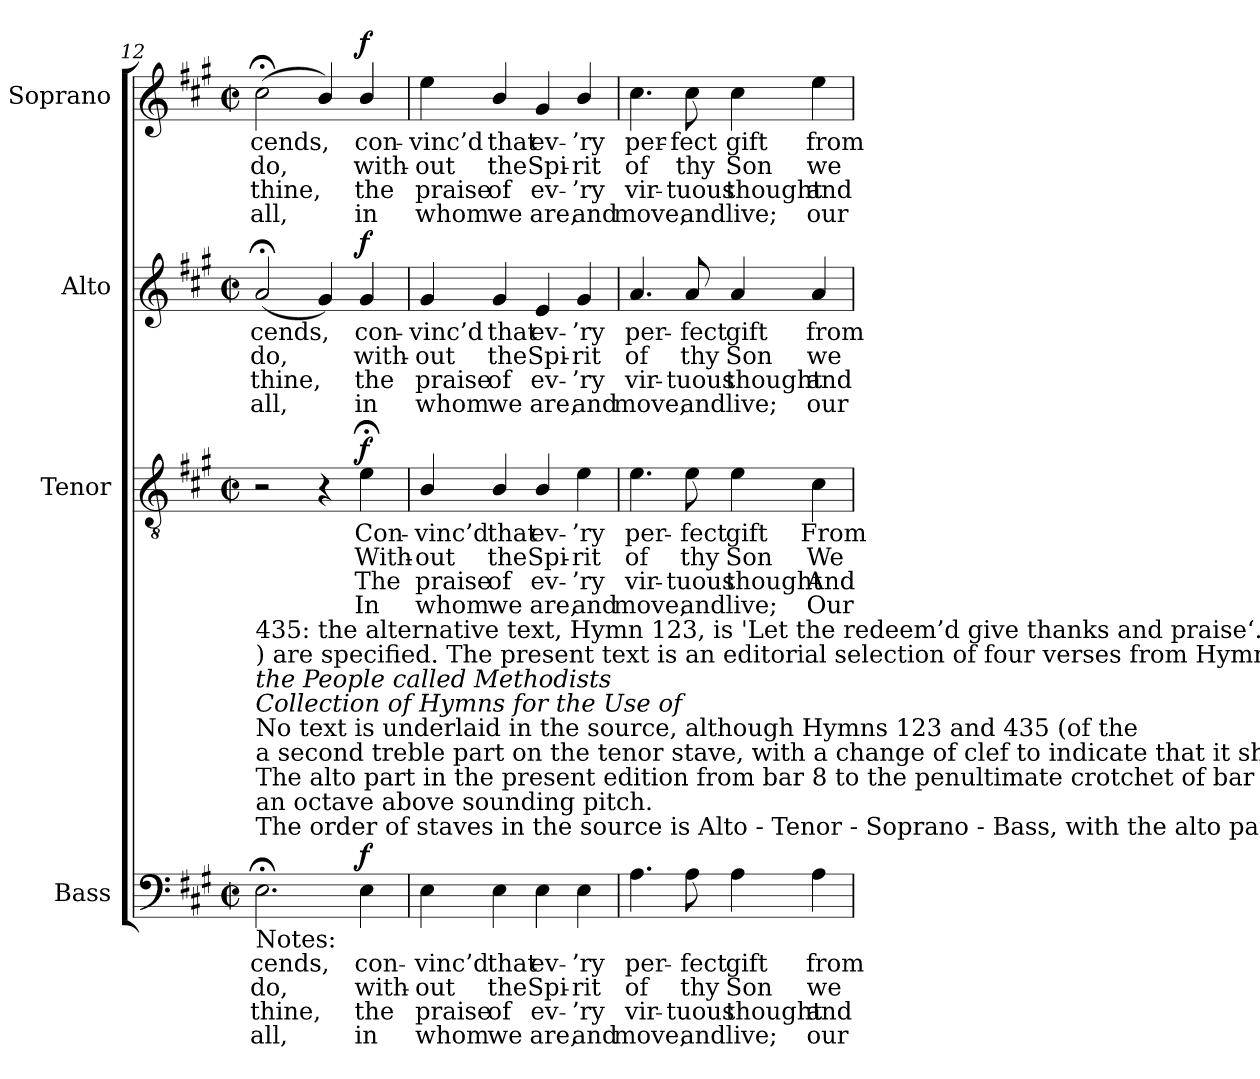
**kern	**text	**text	**text	**text	**dynam	**kern	**text	**text	**text	**text	**dynam	**kern	**text	**text	**text	**text	**dynam	**kern	**text	**text	**text	**text	**dynam
*part4	*part4	*part4	*part4	*part4	*part4	*part3	*part3	*part3	*part3	*part3	*part3	*part2	*part2	*part2	*part2	*part2	*part2	*part1	*part1	*part1	*part1	*part1	*part1
*staff4	*staff4	*staff4	*staff4	*staff4	*staff4	*staff3	*staff3	*staff3	*staff3	*staff3	*staff3	*staff2	*staff2	*staff2	*staff2	*staff2	*staff2	*staff1	*staff1	*staff1	*staff1	*staff1	*staff1
*I"Bass	*	*	*	*	*	*I"Tenor	*	*	*	*	*	*I"Alto	*	*	*	*	*	*I"Soprano	*	*	*	*	*
*I'B.	*	*	*	*	*	*I'T.	*	*	*	*	*	*I'A.	*	*	*	*	*	*I'S.	*	*	*	*	*
!!LO:PB:g=z
*clefF4	*	*	*	*	*	*clefGv2	*	*	*	*	*	*clefG2	*	*	*	*	*	*clefG2	*	*	*	*	*
*	*	*	*	*	*	*ITrd7c12	*	*	*	*	*	*	*	*	*	*	*	*	*	*	*	*	*
*k[f#c#g#]	*	*	*	*	*	*k[f#c#g#]	*	*	*	*	*	*k[f#c#g#]	*	*	*	*	*	*k[f#c#g#]	*	*	*	*	*
*A:	*	*	*	*	*	*A:	*	*	*	*	*	*A:	*	*	*	*	*	*A:	*	*	*	*	*
*M2/2	*	*	*	*	*	*M2/2	*	*	*	*	*	*M2/2	*	*	*	*	*	*M2/2	*	*	*	*	*
*met(c|)	*	*	*	*	*	*met(c|)	*	*	*	*	*	*met(c|)	*	*	*	*	*	*met(c|)	*	*	*	*	*
=12	=12	=12	=12	=12	=12	=12	=12	=12	=12	=12	=12	=12	=12	=12	=12	=12	=12	=12	=12	=12	=12	=12	=12
!	!LO:LY:b:color=#000000	!LO:LY:b:color=#000000	!LO:LY:b:color=#000000	!LO:LY:b:color=#000000	!	!	!	!	!	!	!	!	!	!	!	!	!	!	!	!	!	!	!
!	!	!	!	!	!	!	!	!	!	!	!	!	!LO:LY:b:color=#000000	!LO:LY:b:color=#000000	!LO:LY:b:color=#000000	!LO:LY:b:color=#000000	!	!	!	!	!	!	!
!LO:TX:b:t=Notes&colon;	!	!	!	!	!	!	!	!	!	!	!	!	!	!	!	!	!	!	!	!	!	!	!
!LO:TX:t=The order of staves in the source is Alto - Tenor - Soprano - Bass, with the alto part notated in the treble clef	!	!	!	!	!	!	!	!	!	!	!	!	!	!	!	!	!	!	!	!	!	!	!
!LO:TX:t=an octave above sounding pitch.	!	!	!	!	!	!	!	!	!	!	!	!	!	!	!	!	!	!	!	!	!	!	!
!LO:TX:t=The alto part in the present edition from bar 8 to the penultimate crotchet of bar 10 is printed in the source as	!	!	!	!	!	!	!	!	!	!	!	!	!	!	!	!	!	!	!	!	!	!	!
!LO:TX:t=a second treble part on the tenor stave, with a change of clef to indicate that it should be sung at treble pitch.	!	!	!	!	!	!	!	!	!	!	!	!	!	!	!	!	!	!	!	!	!	!	!
!LO:TX:t=No text is underlaid in the source, although Hymns 123 and 435 (of the	!	!	!	!	!	!	!	!	!	!	!	!	!	!	!	!	!	!	!	!	!	!	!
!LO:TX:i:t=Collection of Hymns for the Use of	!	!	!	!	!	!	!	!	!	!	!	!	!	!	!	!	!	!	!	!	!	!	!
!LO:TX:i:t=the People called Methodists	!	!	!	!	!	!	!	!	!	!	!	!	!	!	!	!	!	!	!	!	!	!	!
!LO:TX:t=) are specified. The present text is an editorial selection of four verses from Hymn	!	!	!	!	!	!	!	!	!	!	!	!	!	!	!	!	!	!	!	!	!	!	!
!LO:TX:t=435&colon; the alternative text, Hymn 123, is 'Let the redeem’d give thanks and praise‘.	!	!	!	!	!	!	!	!	!	!	!	!	!	!	!	!	!	!	!	!	!	!	!
!	!	!	!	!	!	!	!	!	!	!	!	!	!	!	!	!	!	!	!LO:LY:b:color=#000000	!LO:LY:b:color=#000000	!LO:LY:b:color=#000000	!LO:LY:b:color=#000000	!
2.E;i\	-cends,	do,	thine,	all,	.	2r	.	.	.	.	.	(2a;i/	-cends,	do,	thine,	all,	.	(2cc#;i\	-cends,	do,	thine,	all,	.
.	.	.	.	.	.	4r	.	.	.	.	.	4g#i/)	.	.	.	.	.	4bi/)	.	.	.	.	.
!	!LO:LY:b:color=#000000	!LO:LY:b:color=#000000	!LO:LY:b:color=#000000	!LO:LY:b:color=#000000	!	!	!	!	!	!	!	!	!	!	!	!	!	!	!	!	!	!	!
!	!	!	!	!	!	!	!LO:LY:b:color=#000000	!LO:LY:b:color=#000000	!LO:LY:b:color=#000000	!LO:LY:b:color=#000000	!	!	!	!	!	!	!	!	!	!	!	!	!
!	!	!	!	!	!	!	!	!	!	!	!	!	!LO:LY:b:color=#000000	!LO:LY:b:color=#000000	!LO:LY:b:color=#000000	!LO:LY:b:color=#000000	!	!	!	!	!	!	!
!	!	!	!	!	!	!	!	!	!	!	!	!	!	!	!	!	!	!	!LO:LY:b:color=#000000	!LO:LY:b:color=#000000	!LO:LY:b:color=#000000	!LO:LY:b:color=#000000	!
4Ei\	con-	with-	the	in	f	4E;i\	Con-	With-	The	In	f	4g#i/	con-	with-	the	in	f	4bi/	con-	with-	the	in	f
=13	=13	=13	=13	=13	=13	=13	=13	=13	=13	=13	=13	=13	=13	=13	=13	=13	=13	=13	=13	=13	=13	=13	=13
!	!LO:LY:b:color=#000000	!LO:LY:b:color=#000000	!LO:LY:b:color=#000000	!LO:LY:b:color=#000000	!	!	!	!	!	!	!	!	!	!	!	!	!	!	!	!	!	!	!
!	!	!	!	!	!	!	!LO:LY:b:color=#000000	!LO:LY:b:color=#000000	!LO:LY:b:color=#000000	!LO:LY:b:color=#000000	!	!	!	!	!	!	!	!	!	!	!	!	!
!	!	!	!	!	!	!	!	!	!	!	!	!	!LO:LY:b:color=#000000	!LO:LY:b:color=#000000	!LO:LY:b:color=#000000	!LO:LY:b:color=#000000	!	!	!	!	!	!	!
!	!	!	!	!	!	!	!	!	!	!	!	!	!	!	!	!	!	!	!LO:LY:b:color=#000000	!LO:LY:b:color=#000000	!LO:LY:b:color=#000000	!LO:LY:b:color=#000000	!
4Ei\	-vinc’d	-out	praise	whom	.	4BBi/	-vinc’d	-out	praise	whom	.	4g#i/	-vinc’d	-out	praise	whom	.	4eei\	-vinc’d	-out	praise	whom	.
!	!LO:LY:b:color=#000000	!LO:LY:b:color=#000000	!LO:LY:b:color=#000000	!LO:LY:b:color=#000000	!	!	!	!	!	!	!	!	!	!	!	!	!	!	!	!	!	!	!
!	!	!	!	!	!	!	!LO:LY:b:color=#000000	!LO:LY:b:color=#000000	!LO:LY:b:color=#000000	!LO:LY:b:color=#000000	!	!	!	!	!	!	!	!	!	!	!	!	!
!	!	!	!	!	!	!	!	!	!	!	!	!	!LO:LY:b:color=#000000	!LO:LY:b:color=#000000	!LO:LY:b:color=#000000	!LO:LY:b:color=#000000	!	!	!	!	!	!	!
!	!	!	!	!	!	!	!	!	!	!	!	!	!	!	!	!	!	!	!LO:LY:b:color=#000000	!LO:LY:b:color=#000000	!LO:LY:b:color=#000000	!LO:LY:b:color=#000000	!
4Ei\	that	the	of	we	.	4BBi/	that	the	of	we	.	4g#i/	that	the	of	we	.	4bi/	that	the	of	we	.
!	!LO:LY:b:color=#000000	!LO:LY:b:color=#000000	!LO:LY:b:color=#000000	!LO:LY:b:color=#000000	!	!	!	!	!	!	!	!	!	!	!	!	!	!	!	!	!	!	!
!	!	!	!	!	!	!	!LO:LY:b:color=#000000	!LO:LY:b:color=#000000	!LO:LY:b:color=#000000	!LO:LY:b:color=#000000	!	!	!	!	!	!	!	!	!	!	!	!	!
!	!	!	!	!	!	!	!	!	!	!	!	!	!LO:LY:b:color=#000000	!LO:LY:b:color=#000000	!LO:LY:b:color=#000000	!LO:LY:b:color=#000000	!	!	!	!	!	!	!
!	!	!	!	!	!	!	!	!	!	!	!	!	!	!	!	!	!	!	!LO:LY:b:color=#000000	!LO:LY:b:color=#000000	!LO:LY:b:color=#000000	!LO:LY:b:color=#000000	!
4Ei\	ev-	Spi-	ev-	-are,	.	4BBi/	ev-	Spi-	ev-	-are,	.	4ei/	ev-	Spi-	ev-	-are,	.	4g#i/	ev-	Spi-	ev-	-are,	.
!	!LO:LY:b:color=#000000	!LO:LY:b:color=#000000	!LO:LY:b:color=#000000	!LO:LY:b:color=#000000	!	!	!	!	!	!	!	!	!	!	!	!	!	!	!	!	!	!	!
!	!	!	!	!	!	!	!LO:LY:b:color=#000000	!LO:LY:b:color=#000000	!LO:LY:b:color=#000000	!LO:LY:b:color=#000000	!	!	!	!	!	!	!	!	!	!	!	!	!
!	!	!	!	!	!	!	!	!	!	!	!	!	!LO:LY:b:color=#000000	!LO:LY:b:color=#000000	!LO:LY:b:color=#000000	!LO:LY:b:color=#000000	!	!	!	!	!	!	!
!	!	!	!	!	!	!	!	!	!	!	!	!	!	!	!	!	!	!	!LO:LY:b:color=#000000	!LO:LY:b:color=#000000	!LO:LY:b:color=#000000	!LO:LY:b:color=#000000	!
4Ei\	-’ry	-rit	’ry	and	.	4Ei\	-’ry	-rit	’ry	and	.	4g#i/	-’ry	-rit	’ry	and	.	4bi/	-’ry	-rit	’ry	and	.
=14	=14	=14	=14	=14	=14	=14	=14	=14	=14	=14	=14	=14	=14	=14	=14	=14	=14	=14	=14	=14	=14	=14	=14
!	!LO:LY:b:color=#000000	!LO:LY:b:color=#000000	!LO:LY:b:color=#000000	!LO:LY:b:color=#000000	!	!	!	!	!	!	!	!	!	!	!	!	!	!	!	!	!	!	!
!	!	!	!	!	!	!	!LO:LY:b:color=#000000	!LO:LY:b:color=#000000	!LO:LY:b:color=#000000	!LO:LY:b:color=#000000	!	!	!	!	!	!	!	!	!	!	!	!	!
!	!	!	!	!	!	!	!	!	!	!	!	!	!LO:LY:b:color=#000000	!LO:LY:b:color=#000000	!LO:LY:b:color=#000000	!LO:LY:b:color=#000000	!	!	!	!	!	!	!
!	!	!	!	!	!	!	!	!	!	!	!	!	!	!	!	!	!	!	!LO:LY:b:color=#000000	!LO:LY:b:color=#000000	!LO:LY:b:color=#000000	!LO:LY:b:color=#000000	!
4.Ai\	per-	of	vir-	-move,	.	4.Ei\	per-	of	vir-	-move,	.	4.ai/	per-	of	vir-	-move,	.	4.cc#i\	per-	of	vir-	-move,	.
!	!LO:LY:b:color=#000000	!LO:LY:b:color=#000000	!LO:LY:b:color=#000000	!LO:LY:b:color=#000000	!	!	!	!	!	!	!	!	!	!	!	!	!	!	!	!	!	!	!
!	!	!	!	!	!	!	!LO:LY:b:color=#000000	!LO:LY:b:color=#000000	!LO:LY:b:color=#000000	!LO:LY:b:color=#000000	!	!	!	!	!	!	!	!	!	!	!	!	!
!	!	!	!	!	!	!	!	!	!	!	!	!	!LO:LY:b:color=#000000	!LO:LY:b:color=#000000	!LO:LY:b:color=#000000	!LO:LY:b:color=#000000	!	!	!	!	!	!	!
!	!	!	!	!	!	!	!	!	!	!	!	!	!	!	!	!	!	!	!LO:LY:b:color=#000000	!LO:LY:b:color=#000000	!LO:LY:b:color=#000000	!LO:LY:b:color=#000000	!
8Ai\	-fect	thy	tuous	and	.	8Ei\	-fect	thy	tuous	and	.	8ai/	-fect	thy	tuous	and	.	8cc#i\	-fect	thy	tuous	and	.
!	!LO:LY:b:color=#000000	!LO:LY:b:color=#000000	!LO:LY:b:color=#000000	!LO:LY:b:color=#000000	!	!	!	!	!	!	!	!	!	!	!	!	!	!	!	!	!	!	!
!	!	!	!	!	!	!	!LO:LY:b:color=#000000	!LO:LY:b:color=#000000	!LO:LY:b:color=#000000	!LO:LY:b:color=#000000	!	!	!	!	!	!	!	!	!	!	!	!	!
!	!	!	!	!	!	!	!	!	!	!	!	!	!LO:LY:b:color=#000000	!LO:LY:b:color=#000000	!LO:LY:b:color=#000000	!LO:LY:b:color=#000000	!	!	!	!	!	!	!
!	!	!	!	!	!	!	!	!	!	!	!	!	!	!	!	!	!	!	!LO:LY:b:color=#000000	!LO:LY:b:color=#000000	!LO:LY:b:color=#000000	!LO:LY:b:color=#000000	!
4Ai\	gift	Son	thought	live;	.	4Ei\	gift	Son	thought	live;	.	4ai/	gift	Son	thought	live;	.	4cc#i\	gift	Son	thought	live;	.
!	!LO:LY:b:color=#000000	!LO:LY:b:color=#000000	!LO:LY:b:color=#000000	!LO:LY:b:color=#000000	!	!	!	!	!	!	!	!	!	!	!	!	!	!	!	!	!	!	!
!	!	!	!	!	!	!	!LO:LY:b:color=#000000	!LO:LY:b:color=#000000	!LO:LY:b:color=#000000	!LO:LY:b:color=#000000	!	!	!	!	!	!	!	!	!	!	!	!	!
!	!	!	!	!	!	!	!	!	!	!	!	!	!LO:LY:b:color=#000000	!LO:LY:b:color=#000000	!LO:LY:b:color=#000000	!LO:LY:b:color=#000000	!	!	!	!	!	!	!
!	!	!	!	!	!	!	!	!	!	!	!	!	!	!	!	!	!	!	!LO:LY:b:color=#000000	!LO:LY:b:color=#000000	!LO:LY:b:color=#000000	!LO:LY:b:color=#000000	!
4Ai\	from	we	and	our	.	4C#i\	From	We	And	Our	.	4ai/	from	we	and	our	.	4eei\	from	we	and	our	.
=	=	=	=	=	=	=	=	=	=	=	=	=	=	=	=	=	=	=	=	=	=	=	=
*-	*-	*-	*-	*-	*-	*-	*-	*-	*-	*-	*-	*-	*-	*-	*-	*-	*-	*-	*-	*-	*-	*-	*-
